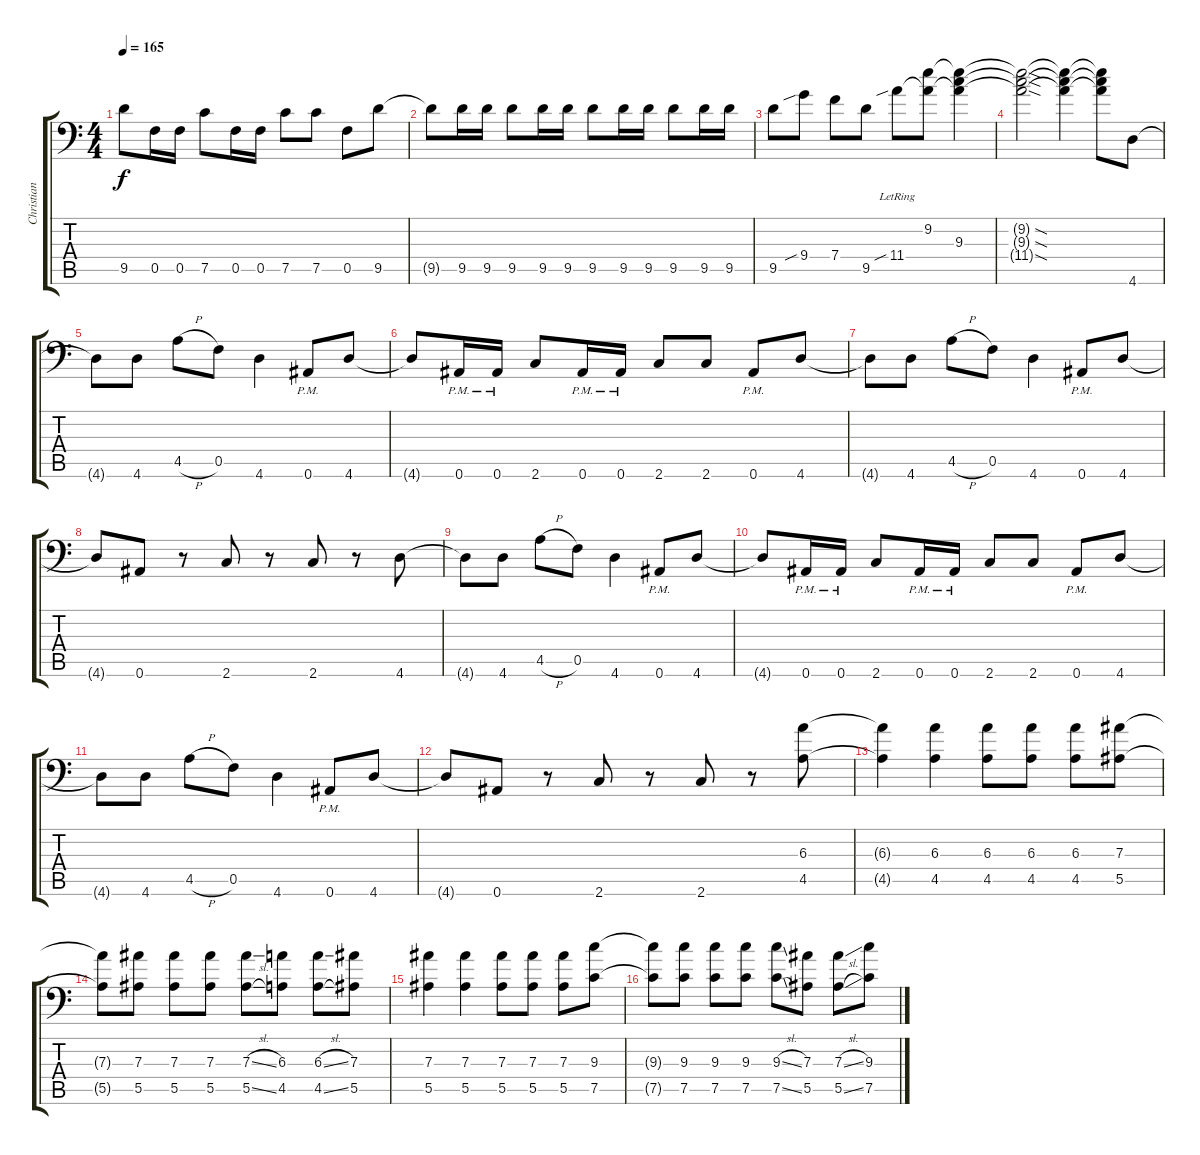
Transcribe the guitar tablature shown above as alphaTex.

\track ("Christian" "Christian") {instrument distortionguitar}
\staff {score tabs}
\tuning (C4 G3 Eb3 Bb2 F2 Bb1) {hide}
\ts (4 4)
\tempo 165
\clef f4
\ks c
9.5.8{dy f} 0.5.16 0.5.16 7.5.8 0.5.16 0.5.16 7.5.8 7.5.8 0.5.8 9.5.8 |
9.5{t}.8 9.5.16 9.5.16 9.5.8 9.5.16 9.5.16 9.5.8 9.5.16 9.5.16 9.5.8 9.5.16 9.5.16 |
9.5.8 9.4{sib}.8 7.4.8 9.5.8 11.4{sib lr}.8 (9.2 11.4{t}).8 (9.2{t} 9.3 11.4{t}).4 |
(9.2{sod t} 9.3{sod t} 11.4{sod t}).2 (9.2{t} 9.3{t} 11.4{t}).4 (9.2{t} 9.3{t} 11.4{t}).8 4.6.8 |
4.6{t}.8 4.6.8 4.5{h}.8 0.5.8 4.6.4 0.6{pm}.8 4.6.8 |
4.6{t}.8 0.6{pm}.16 0.6{pm}.16 2.6.8 0.6{pm}.16 0.6{pm}.16 2.6.8 2.6.8 0.6{pm}.8 4.6.8 |
4.6{t}.8 4.6.8 4.5{h}.8 0.5.8 4.6.4 0.6{pm}.8 4.6.8 |
4.6{t}.8 0.6.8 r.8 2.6.8 r.8 2.6.8 r.8 4.6.8 |
4.6{t}.8 4.6.8 4.5{h}.8 0.5.8 4.6.4 0.6{pm}.8 4.6.8 |
4.6{t}.8 0.6{pm}.16 0.6{pm}.16 2.6.8 0.6{pm}.16 0.6{pm}.16 2.6.8 2.6.8 0.6{pm}.8 4.6.8 |
4.6{t}.8 4.6.8 4.5{h}.8 0.5.8 4.6.4 0.6{pm}.8 4.6.8 |
4.6{t}.8 0.6.8 r.8 2.6.8 r.8 2.6.8 r.8 (6.3 4.5).8 |
(6.3{t} 4.5{t}).4 (6.3 4.5).4 (6.3 4.5).8 (6.3 4.5).8 (6.3 4.5).8 (7.3 5.5).8 |
(7.3{t} 5.5{t}).8 (7.3 5.5).8 (7.3 5.5).8 (7.3 5.5).8 (7.3{sl} 5.5{sl}).8 (6.3 4.5).8 (6.3{sl} 4.5{sl}).8 (7.3 5.5).8 |
(7.3 5.5).4 (7.3 5.5).4 (7.3 5.5).8 (7.3 5.5).8 (7.3 5.5).8 (9.3 7.5).8 |
(9.3{t} 7.5{t}).8 (9.3 7.5).8 (9.3 7.5).8 (9.3 7.5).8 (9.3{sl} 7.5{sl}).8 (7.3 5.5).8 (7.3{sl} 5.5{sl}).8 (9.3 7.5).8
